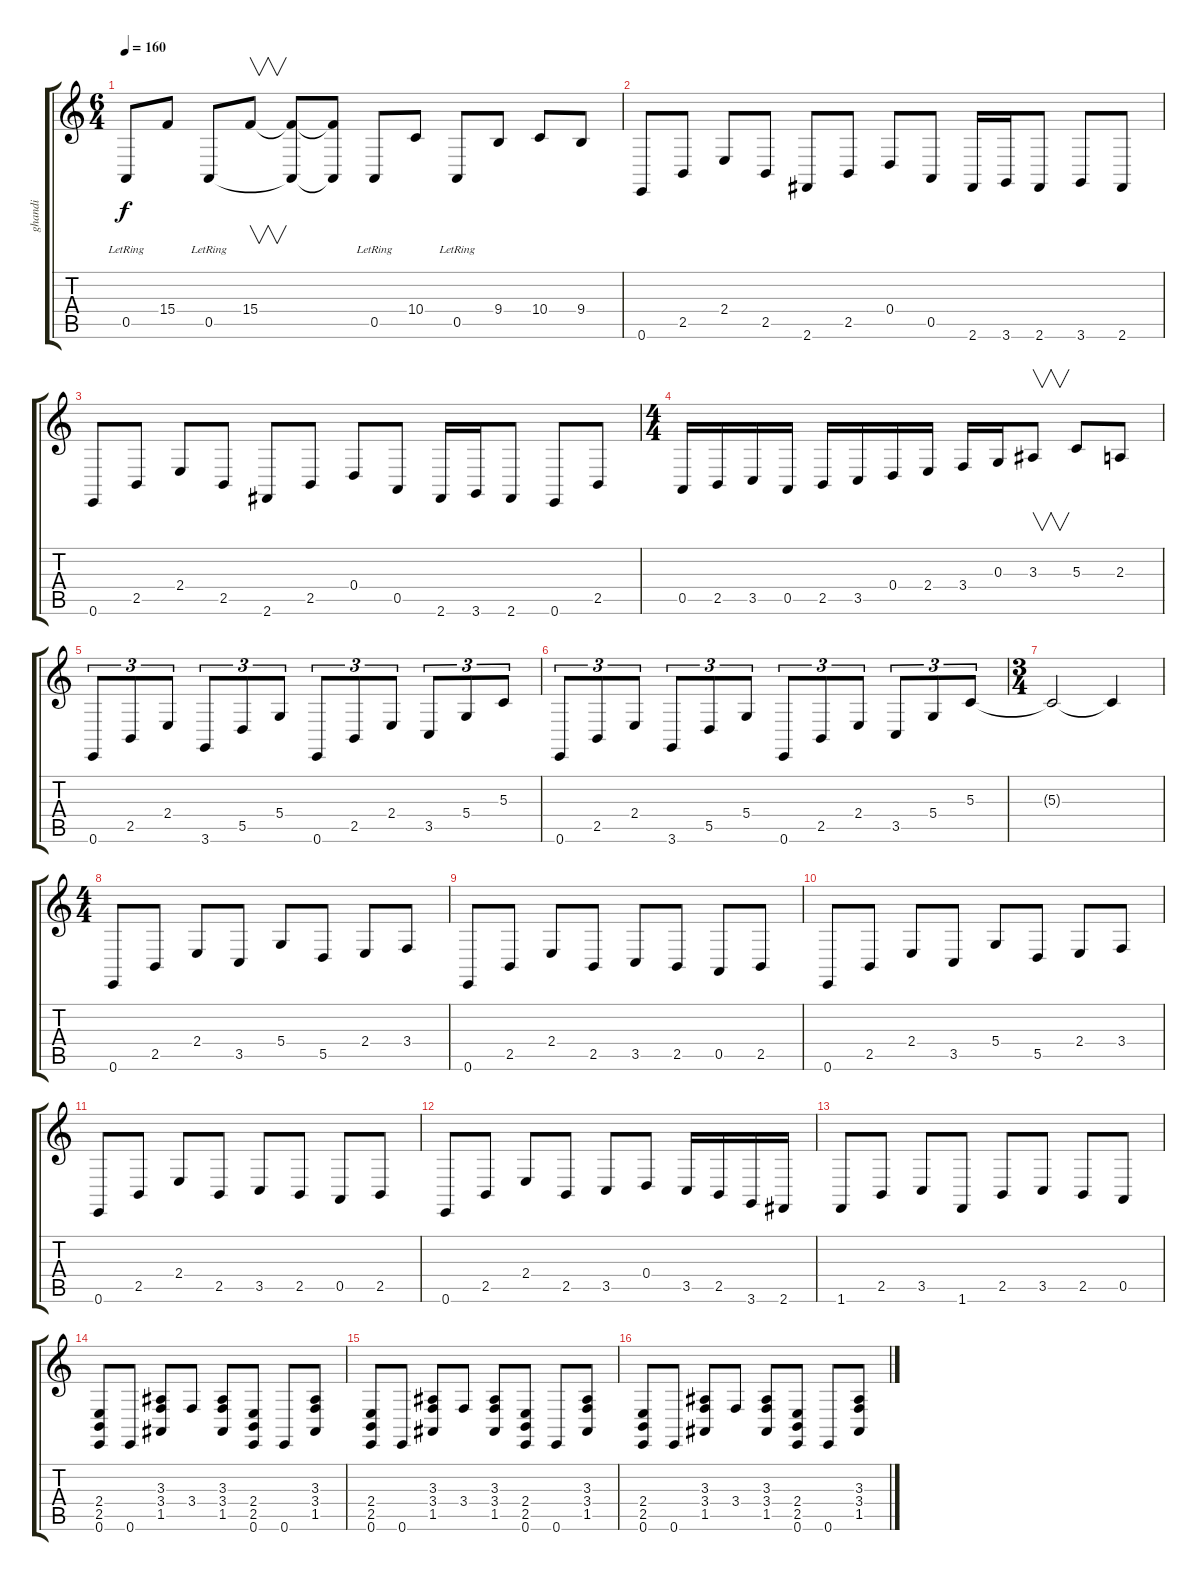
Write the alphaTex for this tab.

\track ("ghandi" "ghandi") {instrument sitar}
\staff {score tabs}
\tuning (E4 B3 G3 D3 A2 E2) {hide}
\ts (6 4)
\tempo 160
\clef g2
\ks c
0.5{lr}.8{dy f} 15.4.8 0.5{lr}.8 15.4.8{v} (15.4{t} 0.5{t}).8 (15.4{t} 0.5{t}).8 0.5{lr}.8 10.4.8 0.5{lr}.8 9.4.8 10.4.8 9.4.8 |
0.6.8 2.5.8 2.4.8 2.5.8 2.6.8 2.5.8 0.4.8 0.5.8 2.6.16 3.6.16 2.6.8 3.6.8 2.6.8 |
0.6.8 2.5.8 2.4.8 2.5.8 2.6.8 2.5.8 0.4.8 0.5.8 2.6.16 3.6.16 2.6.8 0.6.8 2.5.8 |
\ts (4 4)
0.5.16 2.5.16 3.5.16 0.5.16 2.5.16 3.5.16 0.4.16 2.4.16 3.4.16 0.3.16 3.3.8{v} 5.3.8 2.3.8 |
0.6.8{tu (3 2)} 2.5.8{tu (3 2)} 2.4.8{tu (3 2)} 3.6.8{tu (3 2)} 5.5.8{tu (3 2)} 5.4.8{tu (3 2)} 0.6.8{tu (3 2)} 2.5.8{tu (3 2)} 2.4.8{tu (3 2)} 3.5.8{tu (3 2)} 5.4.8{tu (3 2)} 5.3.8{tu (3 2)} |
0.6.8{tu (3 2)} 2.5.8{tu (3 2)} 2.4.8{tu (3 2)} 3.6.8{tu (3 2)} 5.5.8{tu (3 2)} 5.4.8{tu (3 2)} 0.6.8{tu (3 2)} 2.5.8{tu (3 2)} 2.4.8{tu (3 2)} 3.5.8{tu (3 2)} 5.4.8{tu (3 2)} 5.3.8{tu (3 2)} |
\ts (3 4)
5.3{t}.2 5.3{t}.4 |
\ts (4 4)
0.6.8 2.5.8 2.4.8 3.5.8 5.4.8 5.5.8 2.4.8 3.4.8 |
0.6.8 2.5.8 2.4.8 2.5.8 3.5.8 2.5.8 0.5.8 2.5.8 |
0.6.8 2.5.8 2.4.8 3.5.8 5.4.8 5.5.8 2.4.8 3.4.8 |
0.6.8 2.5.8 2.4.8 2.5.8 3.5.8 2.5.8 0.5.8 2.5.8 |
0.6.8 2.5.8 2.4.8 2.5.8 3.5.8 0.4.8 3.5.16 2.5.16 3.6.16 2.6.16 |
1.6.8 2.5.8 3.5.8 1.6.8 2.5.8 3.5.8 2.5.8 0.5.8 |
(2.4 2.5 0.6).8 0.6.8 (3.3 3.4 1.5).8 3.4.8 (3.3 3.4 1.5).8 (2.4 2.5 0.6).8 0.6.8 (3.3 3.4 1.5).8 |
(2.4 2.5 0.6).8 0.6.8 (3.3 3.4 1.5).8 3.4.8 (3.3 3.4 1.5).8 (2.4 2.5 0.6).8 0.6.8 (3.3 3.4 1.5).8 |
(2.4 2.5 0.6).8 0.6.8 (3.3 3.4 1.5).8 3.4.8 (3.3 3.4 1.5).8 (2.4 2.5 0.6).8 0.6.8 (3.3 3.4 1.5).8
